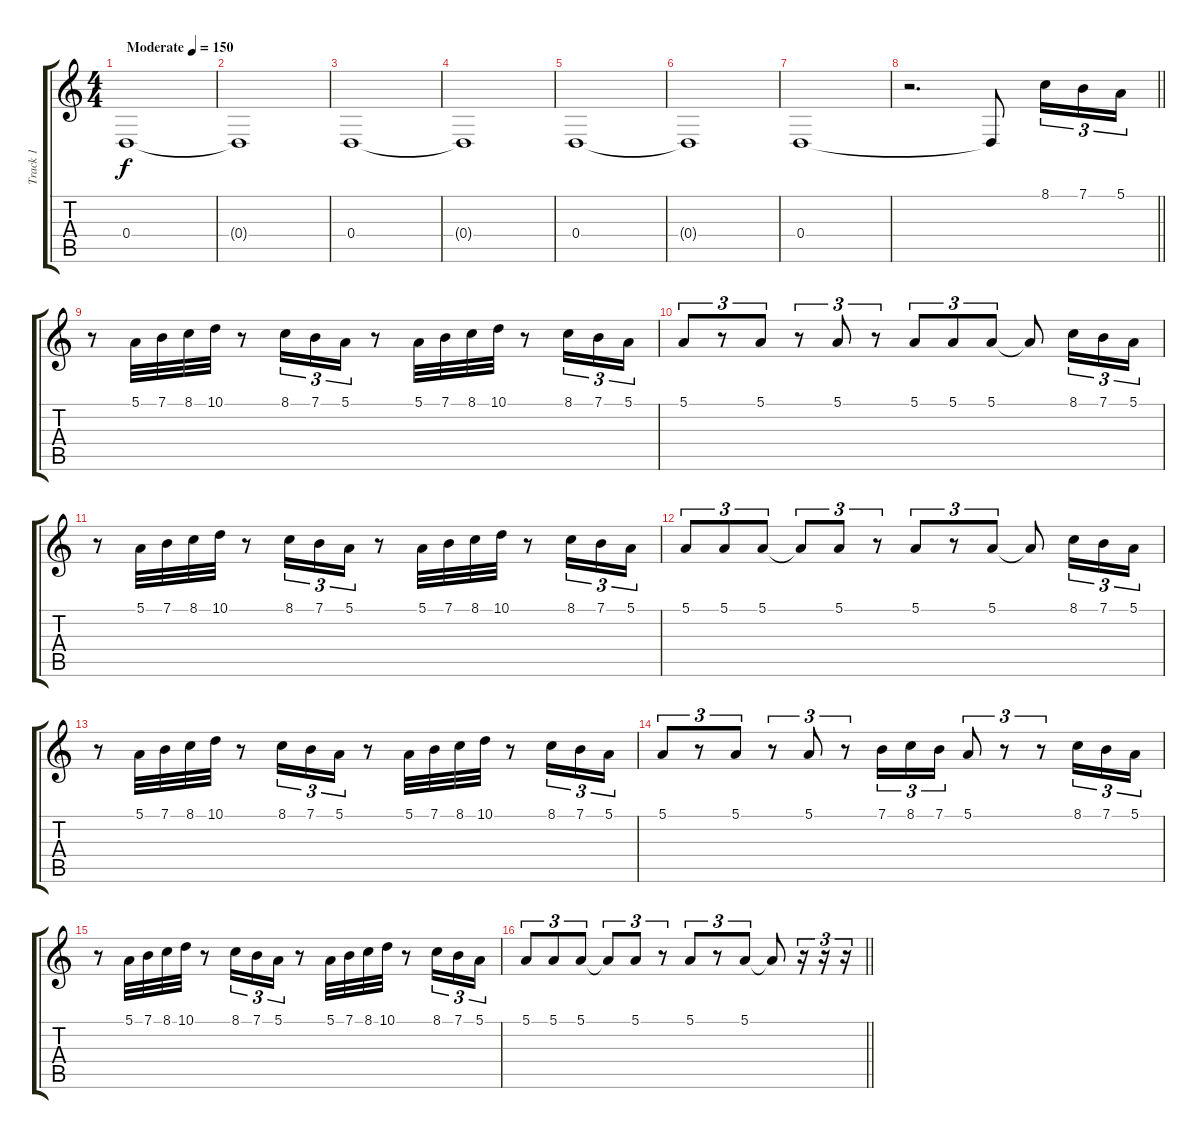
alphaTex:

\track ("Track 1" "Track 1") {instrument acousticgrandpiano}
\staff {score tabs}
\tuning (E4 B3 G3 D3 A2 E2) {hide}
\ts (4 4)
\tempo (150 "Moderate")
\clef g2
\ks c
0.4.1{dy f instrument acousticgrandpiano} |
0.4{t}.1 |
0.4.1 |
0.4{t}.1 |
0.4.1 |
0.4{t}.1 |
0.4.1 |
\barLineRight lightlight
r.2{d} 0.4{t}.8 8.1.16{tu (3 2)} 7.1.16{tu (3 2)} 5.1.16{tu (3 2)} |
\section ("" "")
r.8 5.1.32 7.1.32 8.1.32 10.1.32 r.8 8.1.16{tu (3 2)} 7.1.16{tu (3 2)} 5.1.16{tu (3 2)} r.8 5.1.32 7.1.32 8.1.32 10.1.32 r.8 8.1.16{tu (3 2)} 7.1.16{tu (3 2)} 5.1.16{tu (3 2)} |
5.1.8{tu (3 2)} r.8{tu (3 2)} 5.1.8{tu (3 2)} r.8{tu (3 2)} 5.1.8{tu (3 2)} r.8{tu (3 2)} 5.1.8{tu (3 2)} 5.1.8{tu (3 2)} 5.1.8{tu (3 2)} 5.1{t}.8 8.1.16{tu (3 2)} 7.1.16{tu (3 2)} 5.1.16{tu (3 2)} |
r.8 5.1.32 7.1.32 8.1.32 10.1.32 r.8 8.1.16{tu (3 2)} 7.1.16{tu (3 2)} 5.1.16{tu (3 2)} r.8 5.1.32 7.1.32 8.1.32 10.1.32 r.8 8.1.16{tu (3 2)} 7.1.16{tu (3 2)} 5.1.16{tu (3 2)} |
5.1.8{tu (3 2)} 5.1.8{tu (3 2)} 5.1.8{tu (3 2)} 5.1{t}.8{tu (3 2)} 5.1.8{tu (3 2)} r.8{tu (3 2)} 5.1.8{tu (3 2)} r.8{tu (3 2)} 5.1.8{tu (3 2)} 5.1{t}.8 8.1.16{tu (3 2)} 7.1.16{tu (3 2)} 5.1.16{tu (3 2)} |
r.8 5.1.32 7.1.32 8.1.32 10.1.32 r.8 8.1.16{tu (3 2)} 7.1.16{tu (3 2)} 5.1.16{tu (3 2)} r.8 5.1.32 7.1.32 8.1.32 10.1.32 r.8 8.1.16{tu (3 2)} 7.1.16{tu (3 2)} 5.1.16{tu (3 2)} |
5.1.8{tu (3 2)} r.8{tu (3 2)} 5.1.8{tu (3 2)} r.8{tu (3 2)} 5.1.8{tu (3 2)} r.8{tu (3 2)} 7.1.16{tu (3 2)} 8.1.16{tu (3 2)} 7.1.16{tu (3 2)} 5.1.8{tu (3 2)} r.8{tu (3 2)} r.8{tu (3 2)} 8.1.16{tu (3 2)} 7.1.16{tu (3 2)} 5.1.16{tu (3 2)} |
r.8 5.1.32 7.1.32 8.1.32 10.1.32 r.8 8.1.16{tu (3 2)} 7.1.16{tu (3 2)} 5.1.16{tu (3 2)} r.8 5.1.32 7.1.32 8.1.32 10.1.32 r.8 8.1.16{tu (3 2)} 7.1.16{tu (3 2)} 5.1.16{tu (3 2)} |
\barLineRight lightlight
5.1.8{tu (3 2)} 5.1.8{tu (3 2)} 5.1.8{tu (3 2)} 5.1{t}.8{tu (3 2)} 5.1.8{tu (3 2)} r.8{tu (3 2)} 5.1.8{tu (3 2)} r.8{tu (3 2)} 5.1.8{tu (3 2)} 5.1{t}.8 r.16{tu (3 2)} r.16{tu (3 2)} r.16{tu (3 2)}
